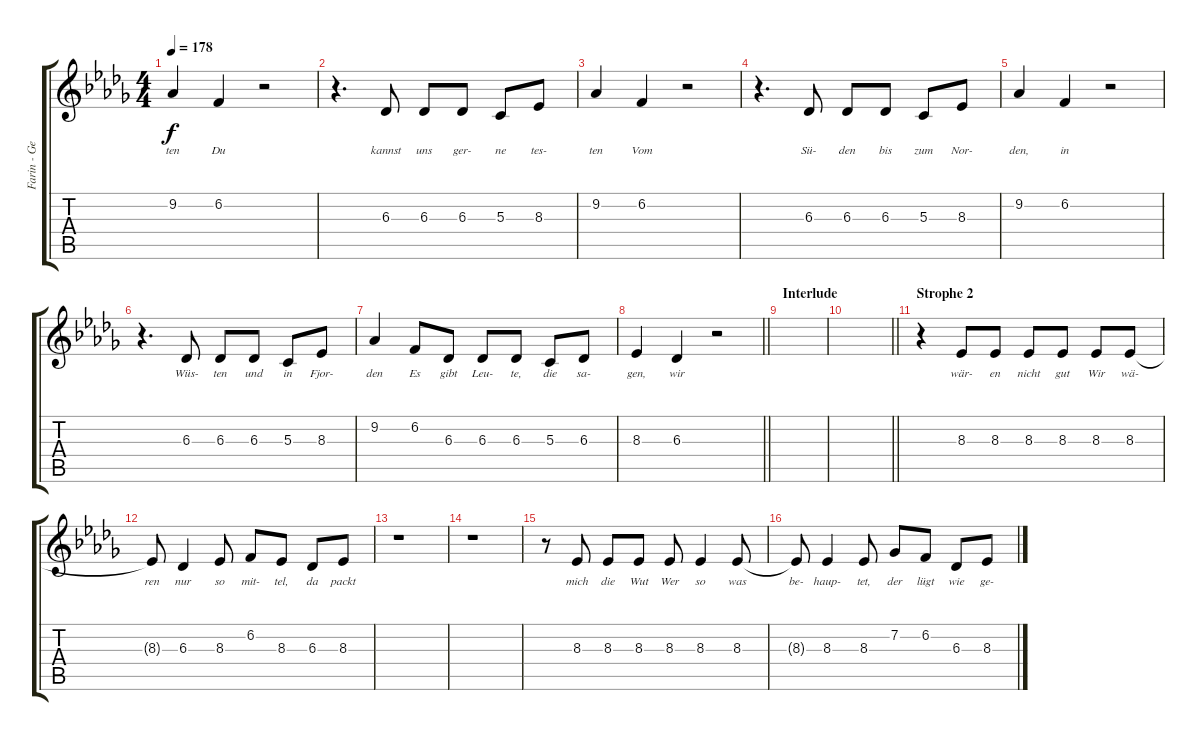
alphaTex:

\track ("Farin - Gesang" "Farin - Ge") {instrument oboe}
\staff {score tabs}
\tuning (E4 B3 G3 D3 A2 E2) {hide}
\ts (4 4)
\tempo 178
\clef g2
\ks db
9.2.4{lyrics (0 "ten") lyrics (1 "") lyrics (2 "") lyrics (3 "") lyrics (4 "") dy f} 6.2.4{lyrics (0 "Du") lyrics (1 "") lyrics (2 "") lyrics (3 "") lyrics (4 "")} r.2 |
r.4{d} 6.3.8{lyrics (0 "kannst") lyrics (1 "") lyrics (2 "") lyrics (3 "") lyrics (4 "")} 6.3.8{lyrics (0 "uns") lyrics (1 "") lyrics (2 "") lyrics (3 "") lyrics (4 "")} 6.3.8{lyrics (0 "ger-") lyrics (1 "") lyrics (2 "") lyrics (3 "") lyrics (4 "")} 5.3.8{lyrics (0 "ne") lyrics (1 "") lyrics (2 "") lyrics (3 "") lyrics (4 "")} 8.3.8{lyrics (0 "tes-") lyrics (1 "") lyrics (2 "") lyrics (3 "") lyrics (4 "")} |
9.2.4{lyrics (0 "ten") lyrics (1 "") lyrics (2 "") lyrics (3 "") lyrics (4 "")} 6.2.4{lyrics (0 "Vom") lyrics (1 "") lyrics (2 "") lyrics (3 "") lyrics (4 "")} r.2 |
r.4{d} 6.3.8{lyrics (0 "Sü-") lyrics (1 "") lyrics (2 "") lyrics (3 "") lyrics (4 "")} 6.3.8{lyrics (0 "den") lyrics (1 "") lyrics (2 "") lyrics (3 "") lyrics (4 "")} 6.3.8{lyrics (0 "bis") lyrics (1 "") lyrics (2 "") lyrics (3 "") lyrics (4 "")} 5.3.8{lyrics (0 "zum") lyrics (1 "") lyrics (2 "") lyrics (3 "") lyrics (4 "")} 8.3.8{lyrics (0 "Nor-") lyrics (1 "") lyrics (2 "") lyrics (3 "") lyrics (4 "")} |
9.2.4{lyrics (0 "den,") lyrics (1 "") lyrics (2 "") lyrics (3 "") lyrics (4 "")} 6.2.4{lyrics (0 "in") lyrics (1 "") lyrics (2 "") lyrics (3 "") lyrics (4 "")} r.2 |
r.4{d} 6.3.8{lyrics (0 "Wüs-") lyrics (1 "") lyrics (2 "") lyrics (3 "") lyrics (4 "")} 6.3.8{lyrics (0 "ten") lyrics (1 "") lyrics (2 "") lyrics (3 "") lyrics (4 "")} 6.3.8{lyrics (0 "und") lyrics (1 "") lyrics (2 "") lyrics (3 "") lyrics (4 "")} 5.3.8{lyrics (0 "in") lyrics (1 "") lyrics (2 "") lyrics (3 "") lyrics (4 "")} 8.3.8{lyrics (0 "Fjor-") lyrics (1 "") lyrics (2 "") lyrics (3 "") lyrics (4 "")} |
9.2.4{lyrics (0 "den") lyrics (1 "") lyrics (2 "") lyrics (3 "") lyrics (4 "")} 6.2.8{lyrics (0 "Es") lyrics (1 "") lyrics (2 "") lyrics (3 "") lyrics (4 "")} 6.3.8{lyrics (0 "gibt") lyrics (1 "") lyrics (2 "") lyrics (3 "") lyrics (4 "")} 6.3.8{lyrics (0 "Leu-") lyrics (1 "") lyrics (2 "") lyrics (3 "") lyrics (4 "")} 6.3.8{lyrics (0 "te,") lyrics (1 "") lyrics (2 "") lyrics (3 "") lyrics (4 "")} 5.3.8{lyrics (0 "die") lyrics (1 "") lyrics (2 "") lyrics (3 "") lyrics (4 "")} 6.3.8{lyrics (0 "sa-") lyrics (1 "") lyrics (2 "") lyrics (3 "") lyrics (4 "")} |
\barLineRight lightlight
8.3.4{lyrics (0 "gen,") lyrics (1 "") lyrics (2 "") lyrics (3 "") lyrics (4 "")} 6.3.4{lyrics (0 "wir") lyrics (1 "") lyrics (2 "") lyrics (3 "") lyrics (4 "")} r.2 |
\section ("" "Interlude")
|
\barLineRight lightlight
|
\section ("" "Strophe 2")
r.4 8.3.8{lyrics (0 "wär-") lyrics (1 "") lyrics (2 "") lyrics (3 "") lyrics (4 "")} 8.3.8{lyrics (0 "en") lyrics (1 "") lyrics (2 "") lyrics (3 "") lyrics (4 "")} 8.3.8{lyrics (0 "nicht") lyrics (1 "") lyrics (2 "") lyrics (3 "") lyrics (4 "")} 8.3.8{lyrics (0 "gut") lyrics (1 "") lyrics (2 "") lyrics (3 "") lyrics (4 "")} 8.3.8{lyrics (0 "Wir") lyrics (1 "") lyrics (2 "") lyrics (3 "") lyrics (4 "")} 8.3.8{lyrics (0 "wä-") lyrics (1 "") lyrics (2 "") lyrics (3 "") lyrics (4 "")} |
8.3{t}.8{lyrics (0 "ren") lyrics (1 "") lyrics (2 "") lyrics (3 "") lyrics (4 "")} 6.3.4{lyrics (0 "nur") lyrics (1 "") lyrics (2 "") lyrics (3 "") lyrics (4 "")} 8.3.8{lyrics (0 "so") lyrics (1 "") lyrics (2 "") lyrics (3 "") lyrics (4 "")} 6.2.8{lyrics (0 "mit-") lyrics (1 "") lyrics (2 "") lyrics (3 "") lyrics (4 "")} 8.3.8{lyrics (0 "tel,") lyrics (1 "") lyrics (2 "") lyrics (3 "") lyrics (4 "")} 6.3.8{lyrics (0 "da") lyrics (1 "") lyrics (2 "") lyrics (3 "") lyrics (4 "")} 8.3.8{lyrics (0 "packt") lyrics (1 "") lyrics (2 "") lyrics (3 "") lyrics (4 "")} |
r.1 |
r.1 |
r.8 8.3.8{lyrics (0 "mich") lyrics (1 "") lyrics (2 "") lyrics (3 "") lyrics (4 "")} 8.3.8{lyrics (0 "die") lyrics (1 "") lyrics (2 "") lyrics (3 "") lyrics (4 "")} 8.3.8{lyrics (0 "Wut") lyrics (1 "") lyrics (2 "") lyrics (3 "") lyrics (4 "")} 8.3.8{lyrics (0 "Wer") lyrics (1 "") lyrics (2 "") lyrics (3 "") lyrics (4 "")} 8.3.4{lyrics (0 "so") lyrics (1 "") lyrics (2 "") lyrics (3 "") lyrics (4 "")} 8.3.8{lyrics (0 "was") lyrics (1 "") lyrics (2 "") lyrics (3 "") lyrics (4 "")} |
8.3{t}.8{lyrics (0 "be-") lyrics (1 "") lyrics (2 "") lyrics (3 "") lyrics (4 "")} 8.3.4{lyrics (0 "haup-") lyrics (1 "") lyrics (2 "") lyrics (3 "") lyrics (4 "")} 8.3.8{lyrics (0 "tet,") lyrics (1 "") lyrics (2 "") lyrics (3 "") lyrics (4 "")} 7.2.8{lyrics (0 "der") lyrics (1 "") lyrics (2 "") lyrics (3 "") lyrics (4 "")} 6.2.8{lyrics (0 "lügt") lyrics (1 "") lyrics (2 "") lyrics (3 "") lyrics (4 "")} 6.3.8{lyrics (0 "wie") lyrics (1 "") lyrics (2 "") lyrics (3 "") lyrics (4 "")} 8.3.8{lyrics (0 "ge-") lyrics (1 "") lyrics (2 "") lyrics (3 "") lyrics (4 "")}
